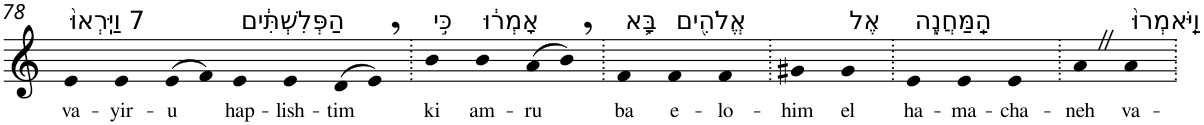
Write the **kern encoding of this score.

**kern	**text
*part1	*part1
*staff1	*staff1
*I"Piano	*
*I'Pno	*
!!LO:PB:g=z
*clefG2	*
*k[]	*
=78	=78
!LO:TX:a:t=7 וַיִּֽרְאוּ֙	!
!	!LO:LY:b
4e	va-
!	!LO:LY:b
4e	-yir-
!	!LO:LY:b
(>8e	-u
8f)	.
!LO:TX:a:t=הַפְּלִשְׁתִּ֔ים	!
!	!LO:LY:b
4e	hap-
!	!LO:LY:b
4e	-lish-
!	!LO:LY:b
(>8d	-tim
8e,)	.
=79.	=79.
!LO:TX:a:t=כִּ֣י	!
!	!LO:LY:b
4b	ki
!LO:TX:a:t=אָמְר֔וּ	!
!	!LO:LY:b
4b	am-
!	!LO:LY:b
(>8a	-ru
8b,)	.
=80.	=80.
!LO:TX:a:t=בָּ֥א	!
!	!LO:LY:b
4f	ba
!LO:TX:a:t=אֱלֹהִ֖ים	!
!	!LO:LY:b
4f	e-
!	!LO:LY:b
4f	-lo-
=81.	=81.
!	!LO:LY:b
4g#X	-him
!LO:TX:a:t=אֶל	!
!	!LO:LY:b
4g#	el
=82.	=82.
!LO:TX:a:t=הַֽמַּחֲנֶ֑ה	!
!	!LO:LY:b
4e	ha-
!	!LO:LY:b
4e	-ma-
!	!LO:LY:b
4e	-cha-
=83.	=83.
!	!LO:LY:b
4aZ	-neh
!LO:TX:a:t=וַיֹּֽאמְרוּ֙	!
!	!LO:LY:b
4a	va-
=.	=.
*-	*-
